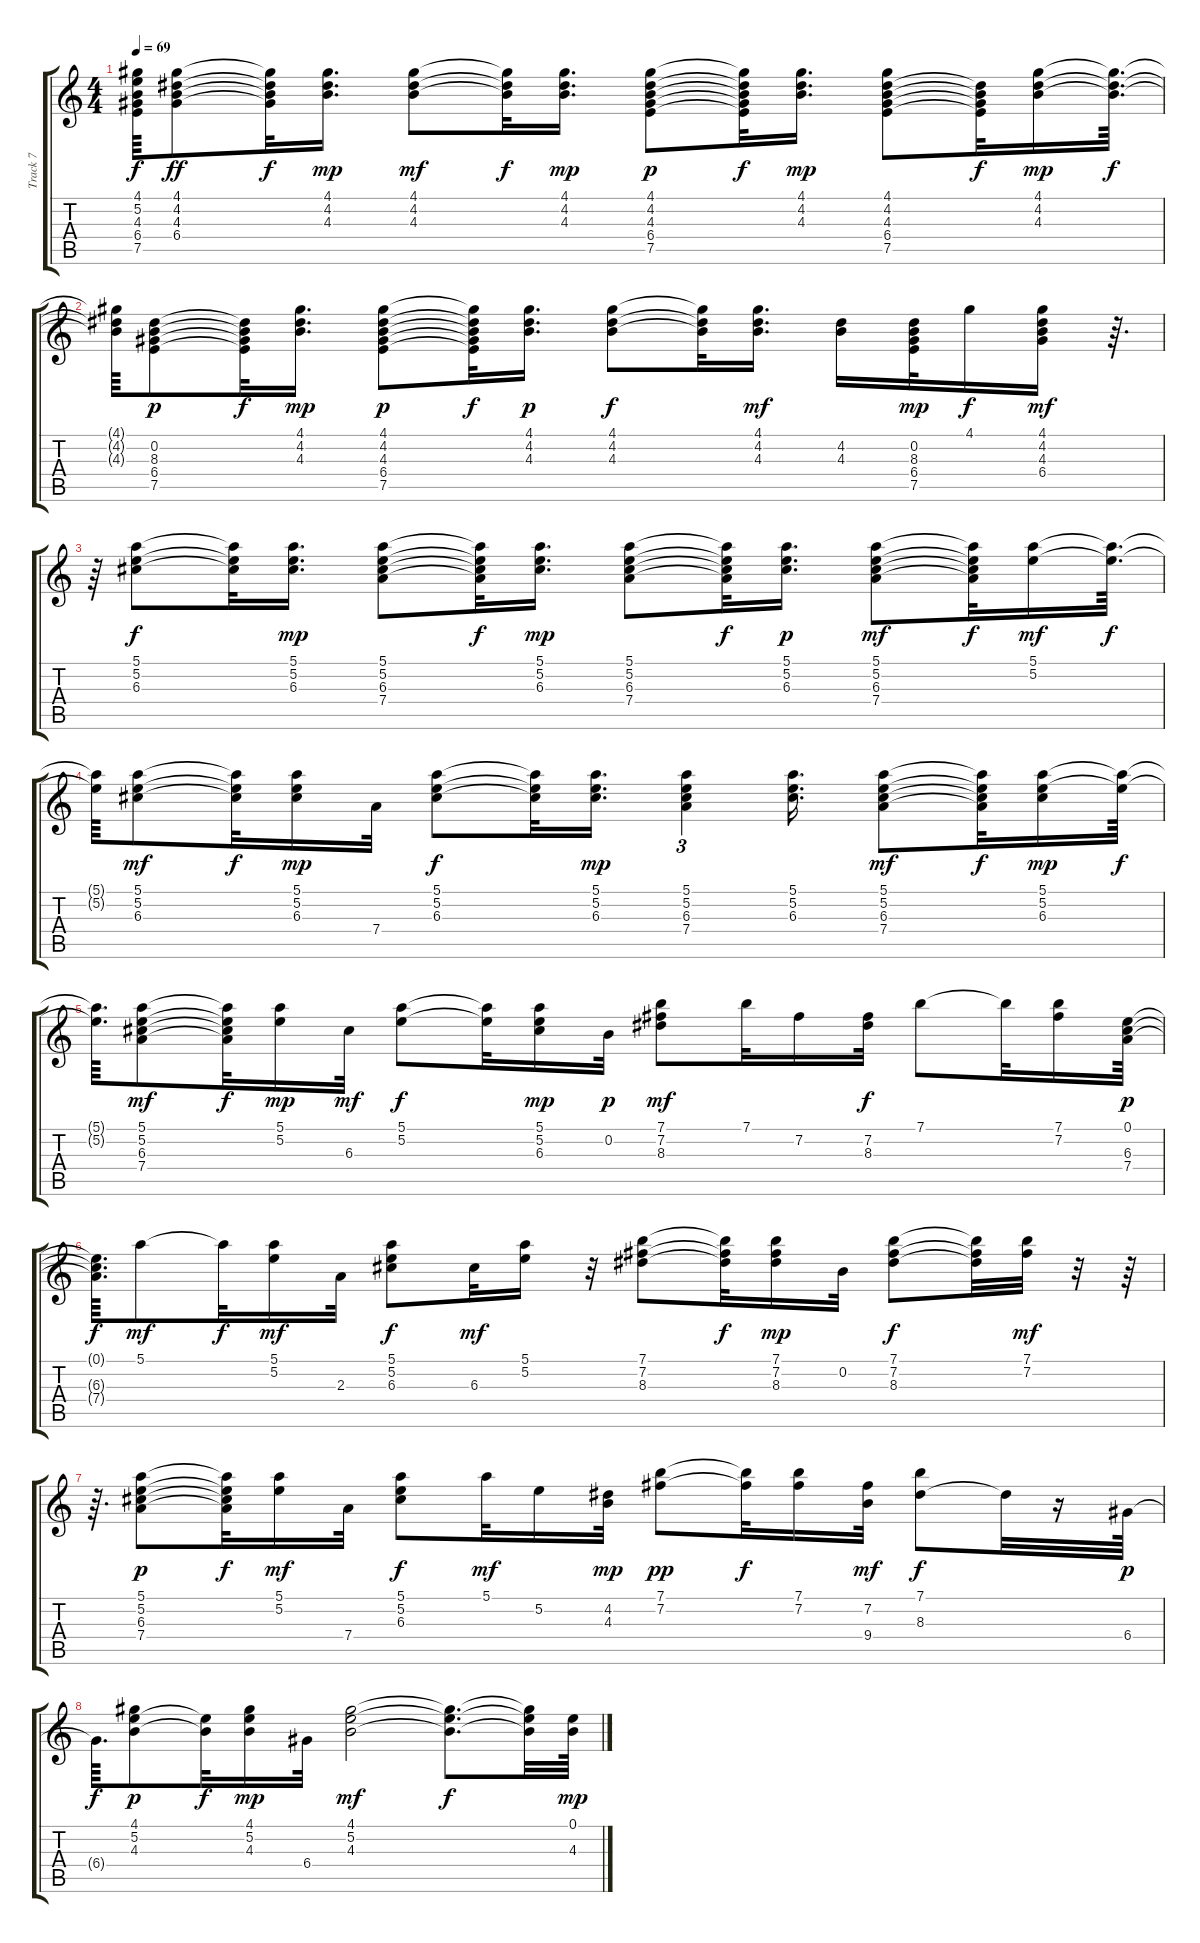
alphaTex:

\track ("Track 7" "Track 7") {instrument acousticguitarsteel}
\staff {score tabs}
\tuning (E4 B3 G3 D3 A2 E2) {hide}
\ts (4 4)
\tempo 69
\clef g2
\ks c
(4.1{t} 5.2{t} 4.3{t} 6.4{t} 7.5{t}).64{dy f} (4.1 4.2 4.3 6.4).8{dy ff} (4.1{t} 4.2{t} 4.3{t} 6.4{t}).32{dy f} (4.1 4.2 4.3).16{d dy mp} (4.1 4.2 4.3).8{dy mf} (4.1{t} 4.2{t} 4.3{t}).32{dy f} (4.1 4.2 4.3).16{d dy mp} (4.1 4.2 4.3 6.4 7.5).8{dy p} (4.1{t} 4.2{t} 4.3{t} 6.4{t} 7.5{t}).32{dy f} (4.1 4.2 4.3).16{d dy mp} (4.1 4.2 4.3 6.4 7.5).8 (4.2{t} 4.3{t} 6.4{t} 7.5{t}).32{dy f} (4.1 4.2 4.3).16{dy mp} (4.1{t} 4.2{t} 4.3{t}).64{d dy f} |
(4.1{t} 4.2{t} 4.3{t}).64 (0.2 8.3 6.4 7.5).8{dy p} (0.2{t} 8.3{t} 6.4{t} 7.5{t}).32{dy f} (4.1 4.2 4.3).16{d dy mp} (4.1 4.2 4.3 6.4 7.5).8{dy p} (4.1{t} 4.2{t} 4.3{t} 6.4{t} 7.5{t}).32{dy f} (4.1 4.2 4.3).16{d dy p} (4.1 4.2 4.3).8{dy f} (4.1{t} 4.2{t} 4.3{t}).32 (4.1 4.2 4.3).16{d dy mf} (4.2 4.3).16 (0.2 8.3 6.4 7.5).32{dy mp} 4.1.16{dy f} (4.1 4.2 4.3 6.4).16{dy mf} r.64{d} |
r.64 (5.1 5.2 6.3).8{dy f} (5.1{t} 5.2{t} 6.3{t}).32 (5.1 5.2 6.3).16{d dy mp} (5.1 5.2 6.3 7.4).8 (5.1{t} 5.2{t} 6.3{t} 7.4{t}).32{dy f} (5.1 5.2 6.3).16{d dy mp} (5.1 5.2 6.3 7.4).8 (5.1{t} 5.2{t} 6.3{t} 7.4{t}).32{dy f} (5.1 5.2 6.3).16{d dy p} (5.1 5.2 6.3 7.4).8{dy mf} (5.1{t} 5.2{t} 6.3{t} 7.4{t}).32{dy f} (5.1 5.2).16{dy mf} (5.1{t} 5.2{t}).64{d dy f} |
(5.1{t} 5.2{t}).64 (5.1 5.2 6.3).8{dy mf} (5.1{t} 5.2{t} 6.3{t}).32{dy f} (5.1 5.2 6.3).16{dy mp} 7.4.32 (5.1 5.2 6.3).8{dy f} (5.1{t} 5.2{t} 6.3{t}).32 (5.1 5.2 6.3).16{d dy mp} (5.1 5.2 6.3 7.4).4{tu (3 2)} (5.1 5.2 6.3).16{d} (5.1 5.2 6.3 7.4).8{dy mf} (5.1{t} 5.2{t} 6.3{t} 7.4{t}).32{dy f} (5.1 5.2 6.3).16{dy mp} (5.1{t} 5.2{t}).64{dy f} |
(5.1{t} 5.2{t}).64{d} (5.1 5.2 6.3 7.4).8{dy mf} (5.1{t} 5.2{t} 6.3{t} 7.4{t}).32{dy f} (5.1 5.2).16{dy mp} 6.3.32{dy mf} (5.1 5.2).8{dy f} (5.1{t} 5.2{t}).32 (5.1 5.2 6.3).16{dy mp} 0.2.32{dy p} (7.1 7.2 8.3).8{dy mf} 7.1.32 7.2.16 (7.2 8.3).32{dy f} 7.1.8 7.1{t}.32 (7.1 7.2).16 (0.1 6.3 7.4).64{dy p} |
(0.1{t} 6.3{t} 7.4{t}).64{d dy f} 5.1.8{dy mf} 5.1{t}.32{dy f} (5.1 5.2).16{dy mf} 2.3.32 (5.1 5.2 6.3).8{dy f} 6.3.32{dy mf} (5.1 5.2).16 r.32 (7.1 7.2 8.3).8 (7.1{t} 7.2{t} 8.3{t}).32{dy f} (7.1 7.2 8.3).16{dy mp} 0.2.32 (7.1 7.2 8.3).8{dy f} (7.1{t} 7.2{t} 8.3{t}).32 (7.1 7.2).32{dy mf} r.32 r.64 |
r.64{d} (5.1 5.2 6.3 7.4).8{dy p} (5.1{t} 5.2{t} 6.3{t} 7.4{t}).32{dy f} (5.1 5.2).16{dy mf} 7.4.32 (5.1 5.2 6.3).8{dy f} 5.1.32{dy mf} 5.2.16 (4.2 4.3).32{dy mp} (7.1 7.2).8{dy pp} (7.1{t} 7.2{t}).32{dy f} (7.1 7.2).16 (7.2 9.4).32{dy mf} (7.1 8.3).8{dy f} 8.3{t}.32 r.16 6.4.64{dy p} |
6.4{t}.64{d dy f} (4.1 5.2 4.3).8{dy p} (5.2{t} 4.3{t}).32{dy f} (4.1 5.2 4.3).16{dy mp} 6.4.32 (4.1 5.2 4.3).2{dy mf} (4.1{t} 5.2{t} 4.3{t}).8{d dy f} (4.1{t} 5.2{t} 4.3{t}).32 (0.1 4.3).64{dy mp}
